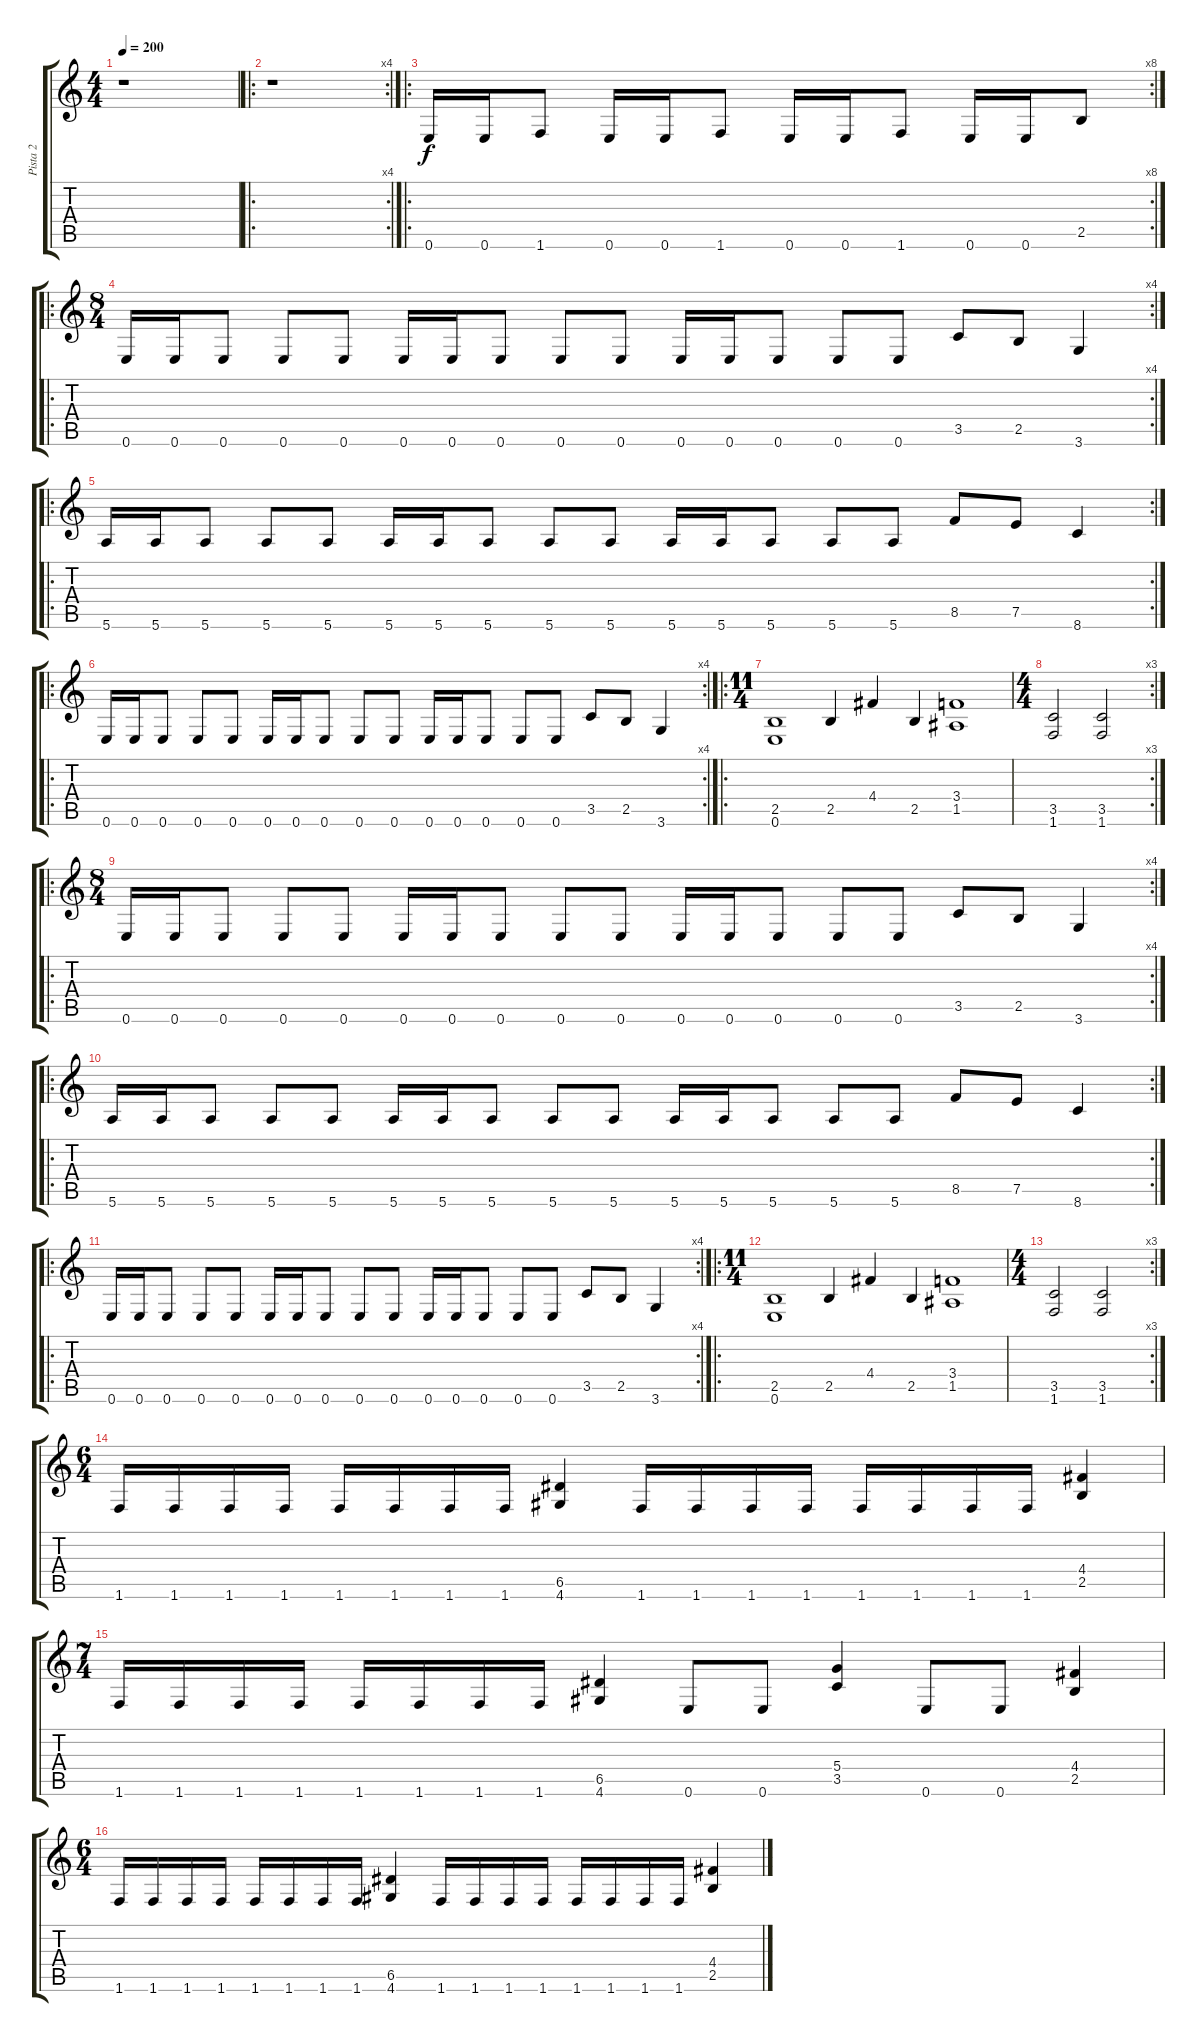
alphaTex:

\track ("Pista 2" "Pista 2") {instrument distortionguitar}
\staff {score tabs}
\tuning (E4 B3 G3 D3 A2 E2) {hide}
\ts (4 4)
\tempo 200
\clef g2
\ks c
r.1{dy f instrument distortionguitar} |
\ro
\rc 4
r.1 |
\ro
\rc 8
0.6.16 0.6.16 1.6.8 0.6.16 0.6.16 1.6.8 0.6.16 0.6.16 1.6.8 0.6.16 0.6.16 2.5.8 |
\ro
\rc 4
\ts (8 4)
0.6.16 0.6.16 0.6.8 0.6.8 0.6.8 0.6.16 0.6.16 0.6.8 0.6.8 0.6.8 0.6.16 0.6.16 0.6.8 0.6.8 0.6.8 3.5.8 2.5.8 3.6.4 |
\ro
\rc 2
5.6.16 5.6.16 5.6.8 5.6.8 5.6.8 5.6.16 5.6.16 5.6.8 5.6.8 5.6.8 5.6.16 5.6.16 5.6.8 5.6.8 5.6.8 8.5.8 7.5.8 8.6.4 |
\ro
\rc 4
0.6.16 0.6.16 0.6.8 0.6.8 0.6.8 0.6.16 0.6.16 0.6.8 0.6.8 0.6.8 0.6.16 0.6.16 0.6.8 0.6.8 0.6.8 3.5.8 2.5.8 3.6.4 |
\ro
\ts (11 4)
(2.5 0.6).1 2.5.4 4.4.4 2.5.4 (3.4 1.5).1 |
\rc 3
\ts (4 4)
(3.5 1.6).2 (3.5 1.6).2 |
\ro
\rc 4
\ts (8 4)
0.6.16 0.6.16 0.6.8 0.6.8 0.6.8 0.6.16 0.6.16 0.6.8 0.6.8 0.6.8 0.6.16 0.6.16 0.6.8 0.6.8 0.6.8 3.5.8 2.5.8 3.6.4 |
\ro
\rc 2
5.6.16 5.6.16 5.6.8 5.6.8 5.6.8 5.6.16 5.6.16 5.6.8 5.6.8 5.6.8 5.6.16 5.6.16 5.6.8 5.6.8 5.6.8 8.5.8 7.5.8 8.6.4 |
\ro
\rc 4
0.6.16 0.6.16 0.6.8 0.6.8 0.6.8 0.6.16 0.6.16 0.6.8 0.6.8 0.6.8 0.6.16 0.6.16 0.6.8 0.6.8 0.6.8 3.5.8 2.5.8 3.6.4 |
\ro
\ts (11 4)
(2.5 0.6).1 2.5.4 4.4.4 2.5.4 (3.4 1.5).1 |
\rc 3
\ts (4 4)
(3.5 1.6).2 (3.5 1.6).2 |
\ts (6 4)
1.6.16 1.6.16 1.6.16 1.6.16 1.6.16 1.6.16 1.6.16 1.6.16 (6.5 4.6).4 1.6.16 1.6.16 1.6.16 1.6.16 1.6.16 1.6.16 1.6.16 1.6.16 (4.4 2.5).4 |
\ts (7 4)
1.6.16 1.6.16 1.6.16 1.6.16 1.6.16 1.6.16 1.6.16 1.6.16 (6.5 4.6).4 0.6.8 0.6.8 (5.4 3.5).4 0.6.8 0.6.8 (4.4 2.5).4 |
\ts (6 4)
1.6.16 1.6.16 1.6.16 1.6.16 1.6.16 1.6.16 1.6.16 1.6.16 (6.5 4.6).4 1.6.16 1.6.16 1.6.16 1.6.16 1.6.16 1.6.16 1.6.16 1.6.16 (4.4 2.5).4
